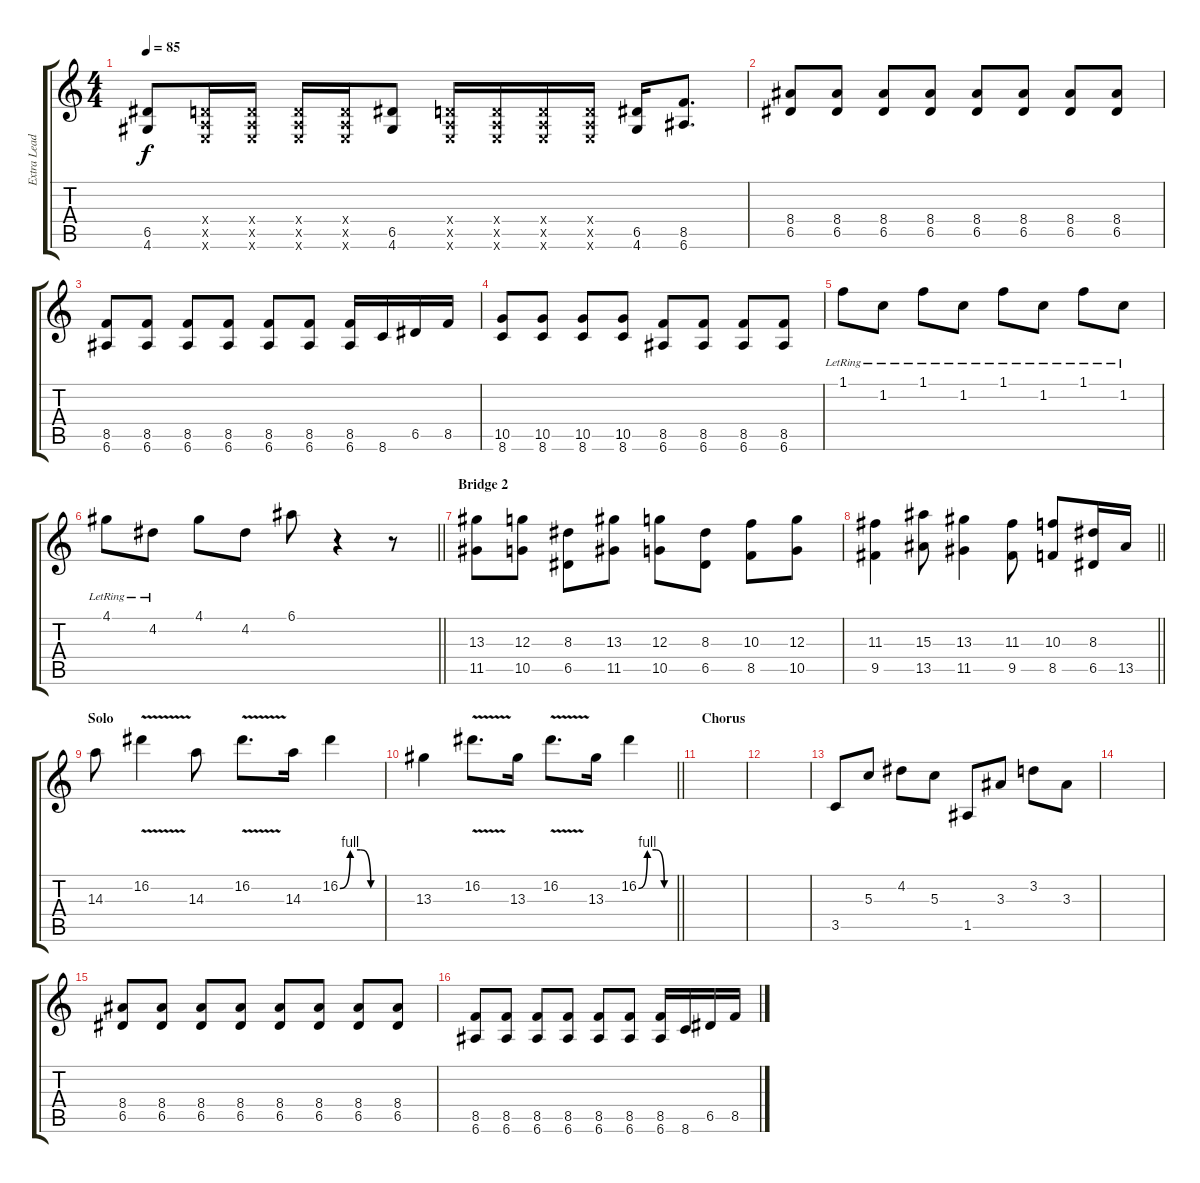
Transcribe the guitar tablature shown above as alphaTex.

\track ("Extra Lead" "Extra Lead") {instrument electricguitarclean}
\staff {score tabs}
\tuning (E4 B3 G3 D3 A2 E2) {hide}
\ts (4 4)
\tempo 85
\clef g2
\ks c
(6.5 4.6).8{dy f} (0.4{x} 0.5{x} 0.6{x}).16 (0.4{x} 0.5{x} 0.6{x}).16 (0.4{x} 0.5{x} 0.6{x}).16 (0.4{x} 0.5{x} 0.6{x}).16 (6.5 4.6).8 (0.4{x} 0.5{x} 0.6{x}).16 (0.4{x} 0.5{x} 0.6{x}).16 (0.4{x} 0.5{x} 0.6{x}).16 (0.4{x} 0.5{x} 0.6{x}).16 (6.5 4.6).16 (8.5 6.6).8{d} |
(8.4 6.5).8{instrument distortionguitar} (8.4 6.5).8 (8.4 6.5).8 (8.4 6.5).8 (8.4 6.5).8 (8.4 6.5).8 (8.4 6.5).8 (8.4 6.5).8 |
(8.5 6.6).8 (8.5 6.6).8 (8.5 6.6).8 (8.5 6.6).8 (8.5 6.6).8 (8.5 6.6).8 (8.5 6.6).16 8.6.16 6.5.16 8.5.16 |
(10.5 8.6).8 (10.5 8.6).8 (10.5 8.6).8 (10.5 8.6).8 (8.5 6.6).8 (8.5 6.6).8 (8.5 6.6).8 (8.5 6.6).8 |
1.1{lr}.8 1.2{lr}.8 1.1{lr}.8 1.2{lr}.8 1.1{lr}.8 1.2{lr}.8 1.1{lr}.8 1.2{lr}.8 |
\barLineRight lightlight
4.1{lr}.8 4.2{lr}.8 4.1.8 4.2.8 6.1.8 r.4 r.8 |
\section ("" "Bridge 2 ")
(13.3 11.5).8 (12.3 10.5).8 (8.3 6.5).8 (13.3 11.5).8 (12.3 10.5).8 (8.3 6.5).8 (10.3 8.5).8 (12.3 10.5).8 |
\barLineRight lightlight
(11.3 9.5).4 (15.3 13.5).8 (13.3 11.5).4 (11.3 9.5).8 (10.3 8.5).8 (8.3 6.5).16 13.5.16 |
\section ("" "Solo")
14.3.8 16.2{v}.4 14.3.8 16.2{v}.8{d} 14.3.16 16.2{be (custom 0 0 15 4 30 4 45 0 60 0)}.4 |
\barLineRight lightlight
13.3.4 16.2{v}.8{d} 13.3.16 16.2{v}.8{d} 13.3.16 16.2{be (custom 0 0 15 4 30 4 44 0 60 0)}.4 |
\section ("" "Chorus")
|
|
3.5.8{instrument electricguitarclean} 5.3.8 4.2.8 5.3.8 1.5.8 3.3.8 3.2.8 3.3.8 |
|
(8.4 6.5).8{volume 15 balance 0 instrument distortionguitar} (8.4 6.5).8 (8.4 6.5).8 (8.4 6.5).8 (8.4 6.5).8 (8.4 6.5).8 (8.4 6.5).8 (8.4 6.5).8 |
(8.5 6.6).8 (8.5 6.6).8 (8.5 6.6).8 (8.5 6.6).8 (8.5 6.6).8 (8.5 6.6).8 (8.5 6.6).16 8.6.16 6.5.16 8.5.16
